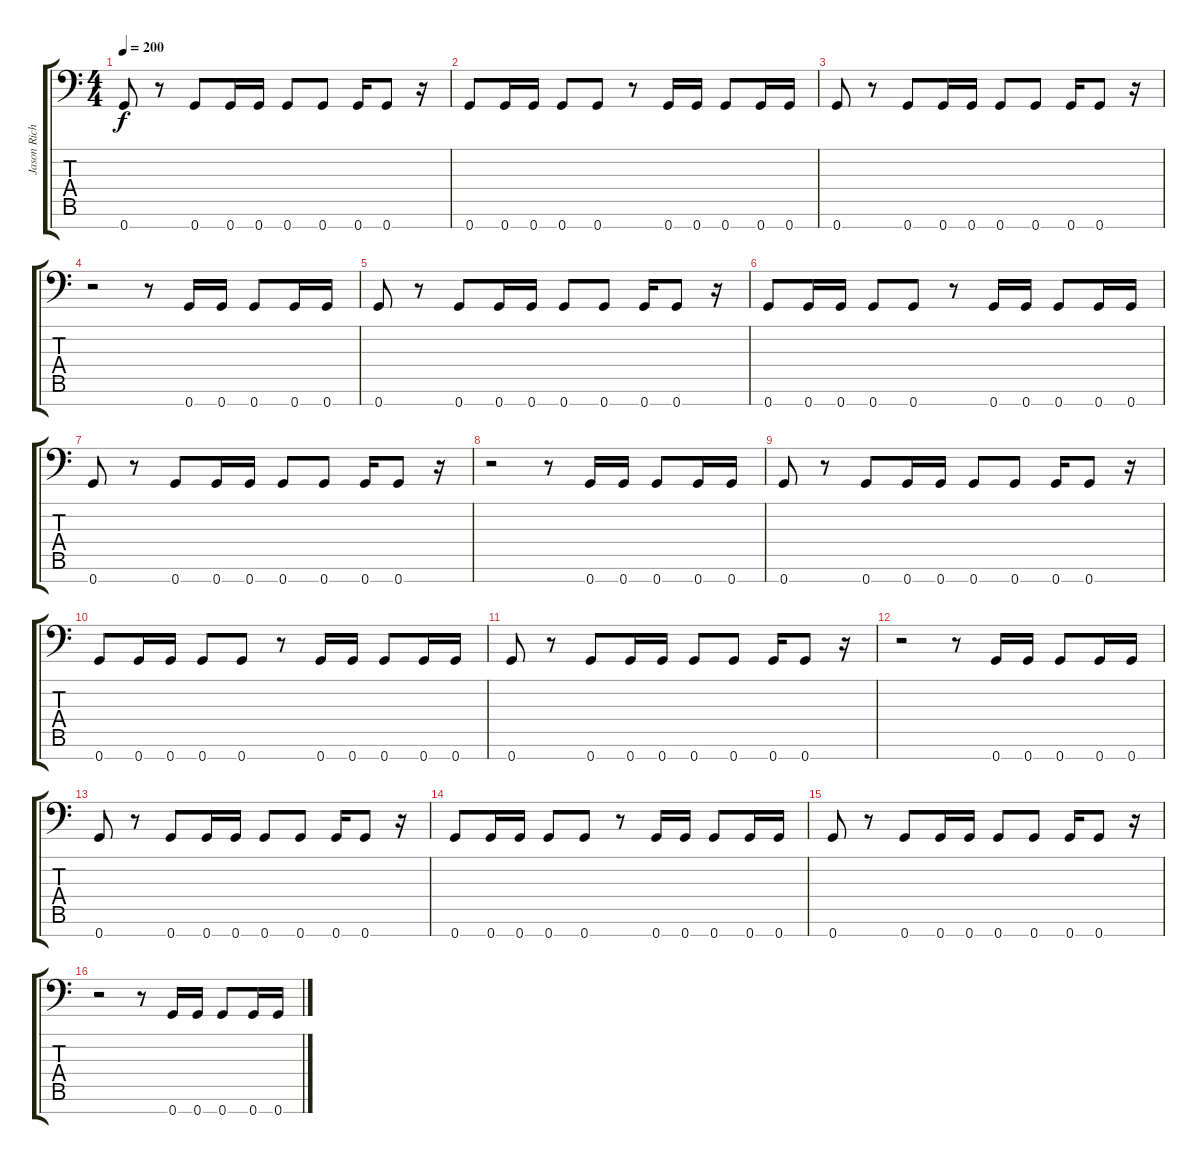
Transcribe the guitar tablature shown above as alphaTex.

\track ("Jason Richardson - guitar" "Jason Rich") {instrument distortionguitar}
\staff {score tabs}
\tuning (D4 A3 F3 C3 G2 D2 G1) {hide}
\ts (4 4)
\tempo 200
\clef f4
\ks c
0.7.8{dy f} r.8 0.7.8 0.7.16 0.7.16 0.7.8 0.7.8 0.7.16 0.7.8 r.16 |
0.7.8 0.7.16 0.7.16 0.7.8 0.7.8 r.8 0.7.16 0.7.16 0.7.8 0.7.16 0.7.16 |
0.7.8 r.8 0.7.8 0.7.16 0.7.16 0.7.8 0.7.8 0.7.16 0.7.8 r.16 |
r.2 r.8 0.7.16 0.7.16 0.7.8 0.7.16 0.7.16 |
0.7.8 r.8 0.7.8 0.7.16 0.7.16 0.7.8 0.7.8 0.7.16 0.7.8 r.16 |
0.7.8 0.7.16 0.7.16 0.7.8 0.7.8 r.8 0.7.16 0.7.16 0.7.8 0.7.16 0.7.16 |
0.7.8 r.8 0.7.8 0.7.16 0.7.16 0.7.8 0.7.8 0.7.16 0.7.8 r.16 |
r.2 r.8 0.7.16 0.7.16 0.7.8 0.7.16 0.7.16 |
0.7.8 r.8 0.7.8 0.7.16 0.7.16 0.7.8 0.7.8 0.7.16 0.7.8 r.16 |
0.7.8 0.7.16 0.7.16 0.7.8 0.7.8 r.8 0.7.16 0.7.16 0.7.8 0.7.16 0.7.16 |
0.7.8 r.8 0.7.8 0.7.16 0.7.16 0.7.8 0.7.8 0.7.16 0.7.8 r.16 |
r.2 r.8 0.7.16 0.7.16 0.7.8 0.7.16 0.7.16 |
0.7.8 r.8 0.7.8 0.7.16 0.7.16 0.7.8 0.7.8 0.7.16 0.7.8 r.16 |
0.7.8 0.7.16 0.7.16 0.7.8 0.7.8 r.8 0.7.16 0.7.16 0.7.8 0.7.16 0.7.16 |
0.7.8 r.8 0.7.8 0.7.16 0.7.16 0.7.8 0.7.8 0.7.16 0.7.8 r.16 |
r.2 r.8 0.7.16 0.7.16 0.7.8 0.7.16 0.7.16
